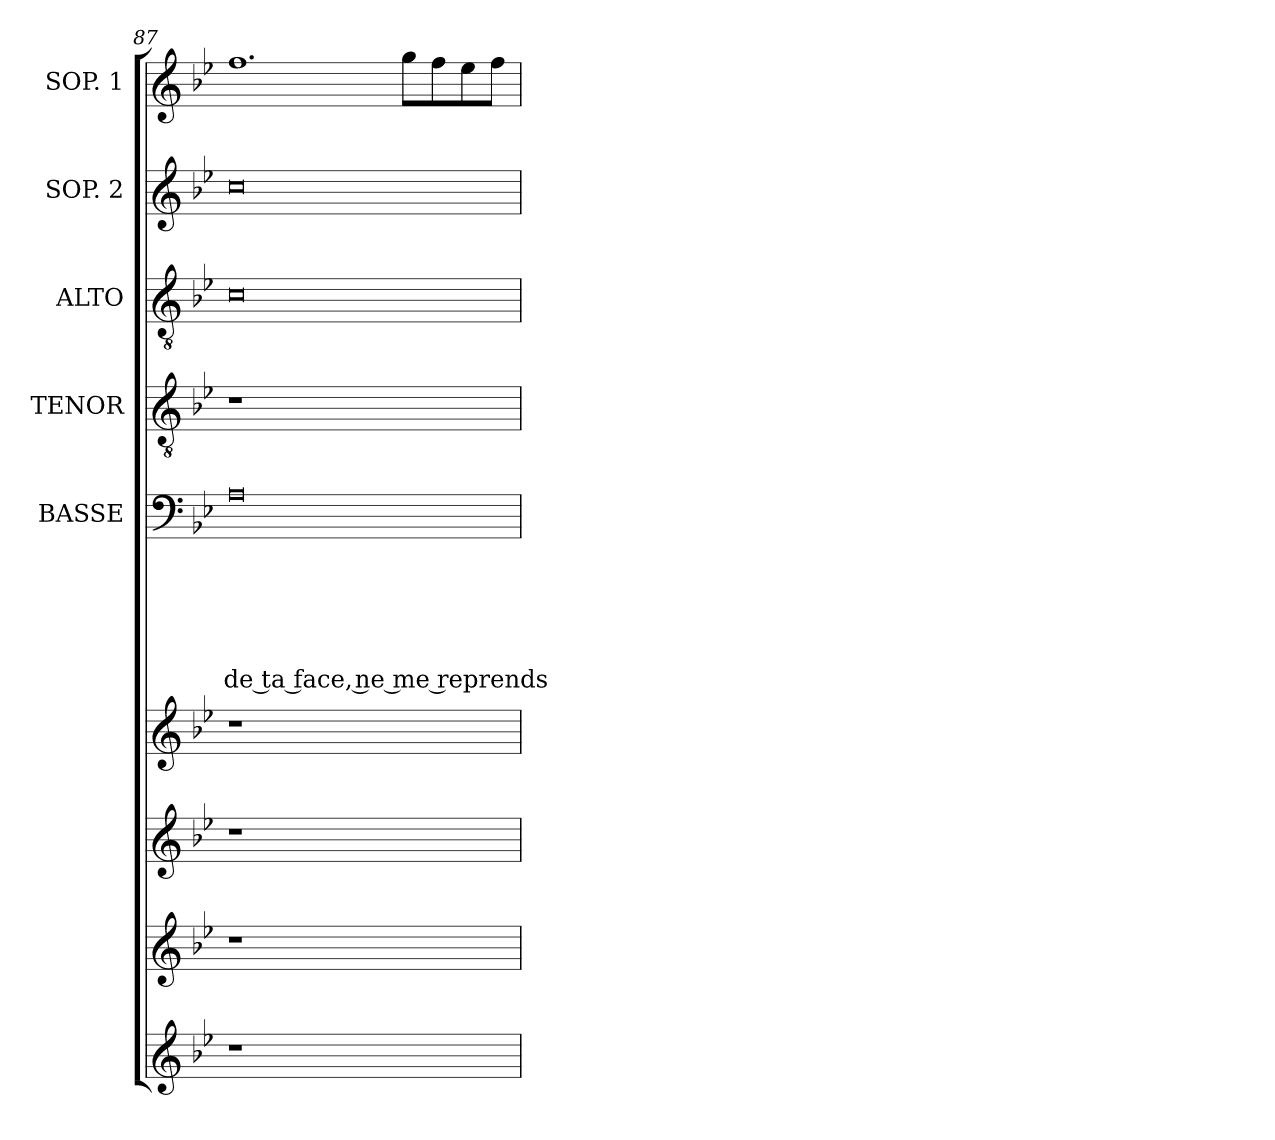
**kern	**kern	**kern	**kern	**kern	**text	**text	**text	**text	**text	**text	**kern	**kern	**kern	**kern
*part9	*part8	*part7	*part6	*part5	*part5	*part5	*part5	*part5	*part5	*part5	*part4	*part3	*part2	*part1
*staff9	*staff8	*staff7	*staff6	*staff5	*staff5	*staff5	*staff5	*staff5	*staff5	*staff5	*staff4	*staff3	*staff2	*staff1
*	*	*	*	*I"BASSE	*	*	*	*	*	*	*I"TENOR	*I"ALTO	*I"SOP. 2	*I"SOP. 1
*	*	*	*	*I'BAS.	*	*	*	*	*	*	*I'TEN.	*I'ALT.	*I'SOP. 2	*I'SOP. 1
*clefG2	*clefG2	*clefG2	*clefG2	*clefF4	*	*	*	*	*	*	*clefGv2	*clefGv2	*clefG2	*clefG2
*k[b-e-]	*k[b-e-]	*k[b-e-]	*k[b-e-]	*k[b-e-]	*	*	*	*	*	*	*k[b-e-]	*k[b-e-]	*k[b-e-]	*k[b-e-]
*B-:	*B-:	*B-:	*B-:	*B-:	*	*	*	*	*	*	*B-:	*B-:	*B-:	*B-:
=87	=87	=87	=87	=87	=87	=87	=87	=87	=87	=87	=87	=87	=87	=87
!	!	!	!	!	!	!	!	!	!	!LO:LY:b:rj	!	!	!	!
1r	1r	1r	1r	0A	.	.	.	.	.	de ta face, ne me reprends	1r	0c	0cc	1.ff
1ryy	1ryy	1ryy	1ryy	.	.	.	.	.	.	.	1ryy	.	.	.
.	.	.	.	.	.	.	.	.	.	.	.	.	.	8gg\L
.	.	.	.	.	.	.	.	.	.	.	.	.	.	8ff\
.	.	.	.	.	.	.	.	.	.	.	.	.	.	8ee-\
.	.	.	.	.	.	.	.	.	.	.	.	.	.	8ff\J
=	=	=	=	=	=	=	=	=	=	=	=	=	=	=
*-	*-	*-	*-	*-	*-	*-	*-	*-	*-	*-	*-	*-	*-	*-
